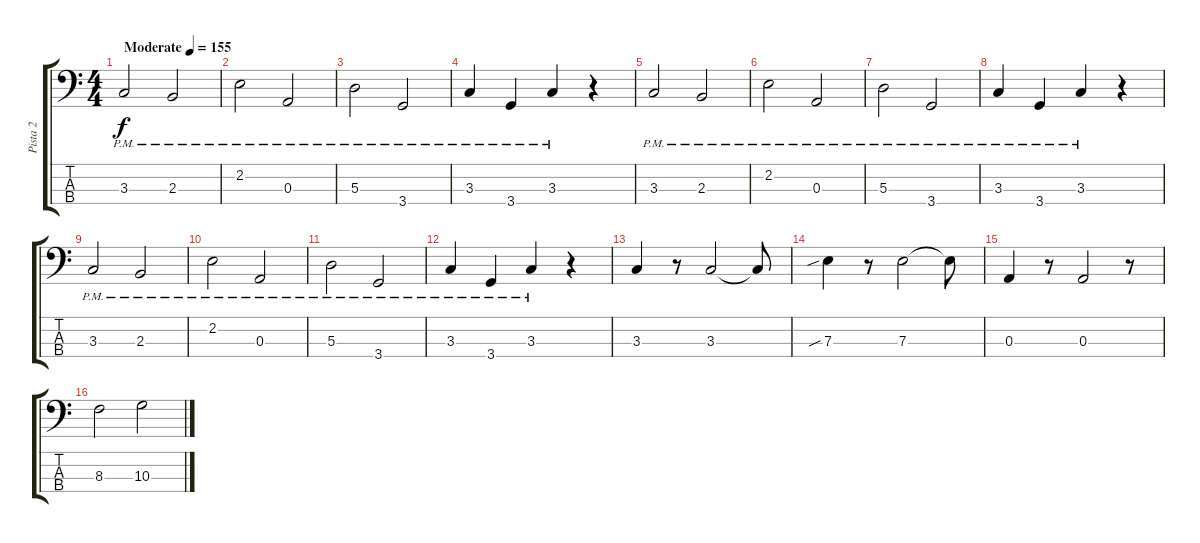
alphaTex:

\track ("Pista 2" "Pista 2") {instrument electricbassfinger}
\staff {score tabs}
\tuning (G2 D2 A1 E1) {hide}
\ts (4 4)
\tempo (155 "Moderate")
\clef f4
\ks c
3.3{pm}.2{dy f instrument electricbassfinger} 2.3{pm}.2 |
2.2{pm}.2 0.3{pm}.2 |
5.3{pm}.2 3.4{pm}.2 |
3.3{pm}.4 3.4{pm}.4 3.3{pm}.4 r.4 |
3.3{pm}.2 2.3{pm}.2 |
2.2{pm}.2 0.3{pm}.2 |
5.3{pm}.2 3.4{pm}.2 |
3.3{pm}.4 3.4{pm}.4 3.3{pm}.4 r.4 |
3.3{pm}.2 2.3{pm}.2 |
2.2{pm}.2 0.3{pm}.2 |
5.3{pm}.2 3.4{pm}.2 |
3.3{pm}.4 3.4{pm}.4 3.3{pm}.4 r.4 |
3.3.4 r.8 3.3.2 3.3{t}.8 |
7.3{sib}.4 r.8 7.3.2 7.3{t}.8 |
0.3.4 r.8 0.3.2 r.8 |
8.3.2 10.3.2
